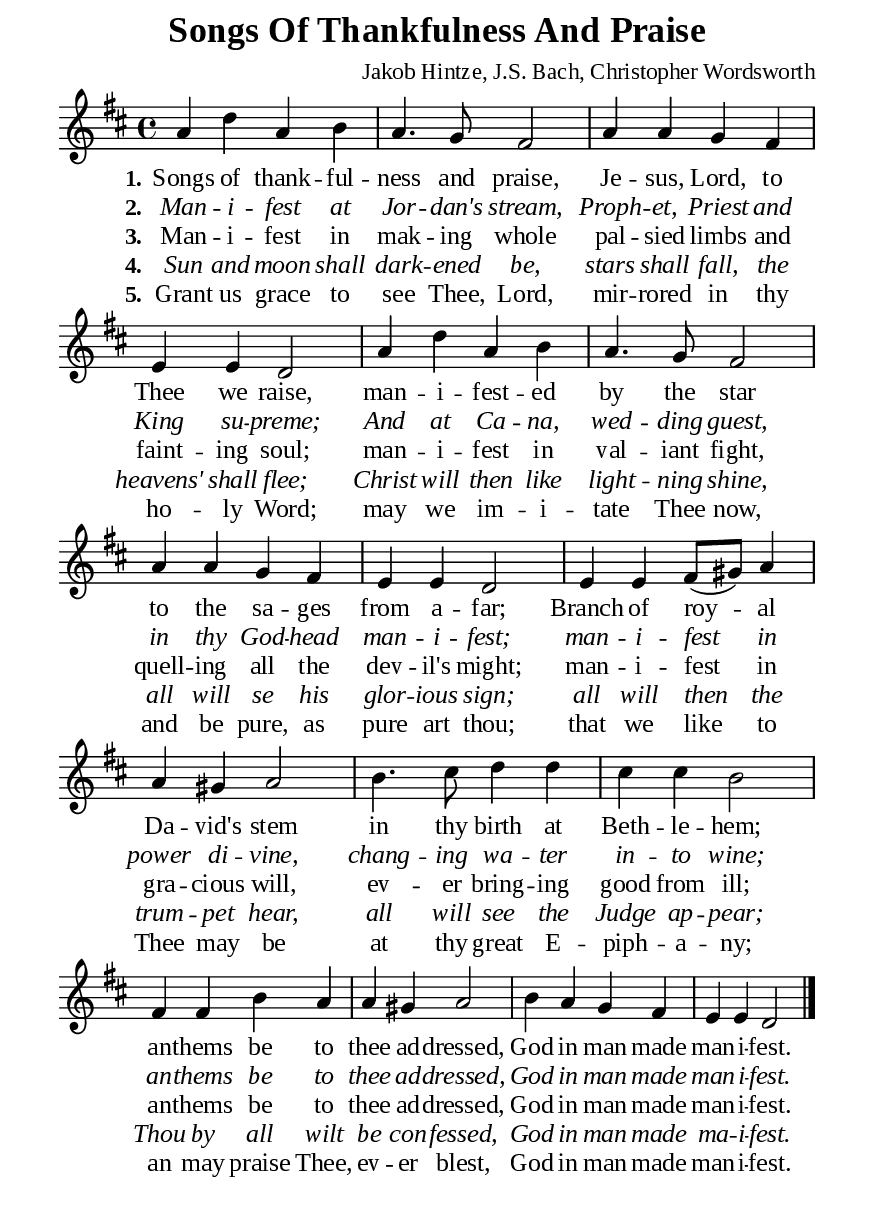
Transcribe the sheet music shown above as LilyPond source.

%%%%%%%%%%%%%%%%%%%%%%%%%%%%%
% CONTENTS OF THIS DOCUMENT
% 1. Common settings
% 2. Verse music
% 3. Verse lyrics
% 4. Layout
%%%%%%%%%%%%%%%%%%%%%%%%%%%%%

%%%%%%%%%%%%%%%%%%%%%%%%%%%%%
% 1. Common settings
%%%%%%%%%%%%%%%%%%%%%%%%%%%%%
\version "2.18.2"

\header {
  title = "Songs Of Thankfulness And Praise"
  composer = "Jakob Hintze, J.S. Bach, Christopher Wordsworth"
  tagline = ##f
}

global= {
  \key d \major
  \time 4/4
  \override Score.BarNumber.break-visibility = ##(#f #f #f)
}

\paper {
  #(set-paper-size "a5")
  top-margin = 1.1\mm
  bottom-marign = 10\mm
  left-margin = 10\mm
  right-margin = 10\mm
  indent = #0
  #(define fonts
	 (make-pango-font-tree "Liberation Serif"
	 		       "Liberation Serif"
			       "Liberation Serif"
			       (/ 20 20)))
  page-count = #1
}

printItalic = \with {
  \override LyricText.font-shape = #'italic
}

%%%%%%%%%%%%%%%%%%%%%%%%%%%%%
% 2. Verse music
%%%%%%%%%%%%%%%%%%%%%%%%%%%%%
musicVerseSoprano = \relative c'' {
  %{	01	%} a4 d a b |
  %{	02	%} a4. g8 fis2 |
  %{	03	%} a4 a g fis |
  %{	04	%} e e d2 |
  %{	05	%} a'4 d a b |
  %{	06	%} a4. g8 fis2 |
  %{	07	%} a4 a g fis |
  %{	08	%} e e d2 |
  %{	09	%} e4 e fis8 (gis) a4 |
  %{	10	%} a gis a2 |
  %{	11	%} b4. cis8 d4 d |
  %{	12	%} cis cis b2 |
  %{	13	%} fis4 fis b a |
  %{	14	%} a gis a2 |
  %{	15	%} b4 a g fis |
  %{	16	%} e e d2 \bar "|."
}

%%%%%%%%%%%%%%%%%%%%%%%%%%%%%
% 3. Verse lyrics
%%%%%%%%%%%%%%%%%%%%%%%%%%%%%
verseOne = \lyricmode {
  \set stanza = #"1."
  Songs of thank -- ful -- ness and praise,
  Je -- sus, Lord, to Thee we raise,
  man -- i -- fest -- ed by the star
  to the sa -- ges from a -- far;
  Branch of roy -- al Da -- vid's stem in thy birth at Beth -- le -- hem;
  an -- thems be to thee ad -- dressed,
  God in man made man -- i -- fest.
}

verseTwo = \lyricmode {
  \set stanza = #"2."
  Man -- i -- fest at Jor -- dan's stream, Proph -- et, Priest and King su -- preme;
  And at Ca -- na, wed -- ding guest, in thy God -- head man -- i -- fest;
  man -- i -- fest in power di -- vine, chang -- ing wa -- ter in -- to wine;
  an -- thems be to thee ad -- dressed,
  God in man made man -- i -- fest.
}

verseThree = \lyricmode {
  \set stanza = #"3."
  Man -- i -- fest in mak -- ing whole pal -- sied limbs and faint -- ing soul;
  man -- i -- fest in val -- iant fight,
  quell -- ing all the dev -- il's might;
  man -- i -- fest in gra -- cious will,
  ev -- er bring -- ing good from ill;
  an -- thems be to thee ad -- dressed,
  God in man made man -- i -- fest.
}

verseFour = \lyricmode {
  \set stanza = #"4."
  Sun and moon shall dark -- ened be, stars shall fall,
  the heavens' shall flee;
  Christ will then like light -- ning shine,
  all will se his glor -- ious sign;
  all will then the trum -- pet hear,
  all will see the Judge ap -- pear;
  Thou by all wilt be con -- fessed,
  God in man made ma -- i -- fest.
}

verseFive = \lyricmode {
  \set stanza = #"5."
  Grant us grace to see Thee, Lord, mir -- rored in thy ho -- ly Word;
  may we im -- i -- tate Thee now,
  and be pure, as pure art thou;
  that we like to Thee may be at thy great E -- piph -- a -- ny;
  an may praise Thee, ev -- er blest,
  God in man made man -- i -- fest.
}

%%%%%%%%%%%%%%%%%%%%%%%%%%%%%
% 4. Layout
%%%%%%%%%%%%%%%%%%%%%%%%%%%%%
\score {
    \new ChoirStaff <<
      \new Staff <<
        \clef "treble"
        \new Voice = "sopranos" { \global   \musicVerseSoprano }
      >>
      \new Lyrics \lyricsto sopranos \verseOne
      \new Lyrics \printItalic \lyricsto sopranos \verseTwo
      \new Lyrics \lyricsto sopranos \verseThree
      \new Lyrics \printItalic \lyricsto sopranos \verseFour
      \new Lyrics \lyricsto sopranos \verseFive
    >>
}
